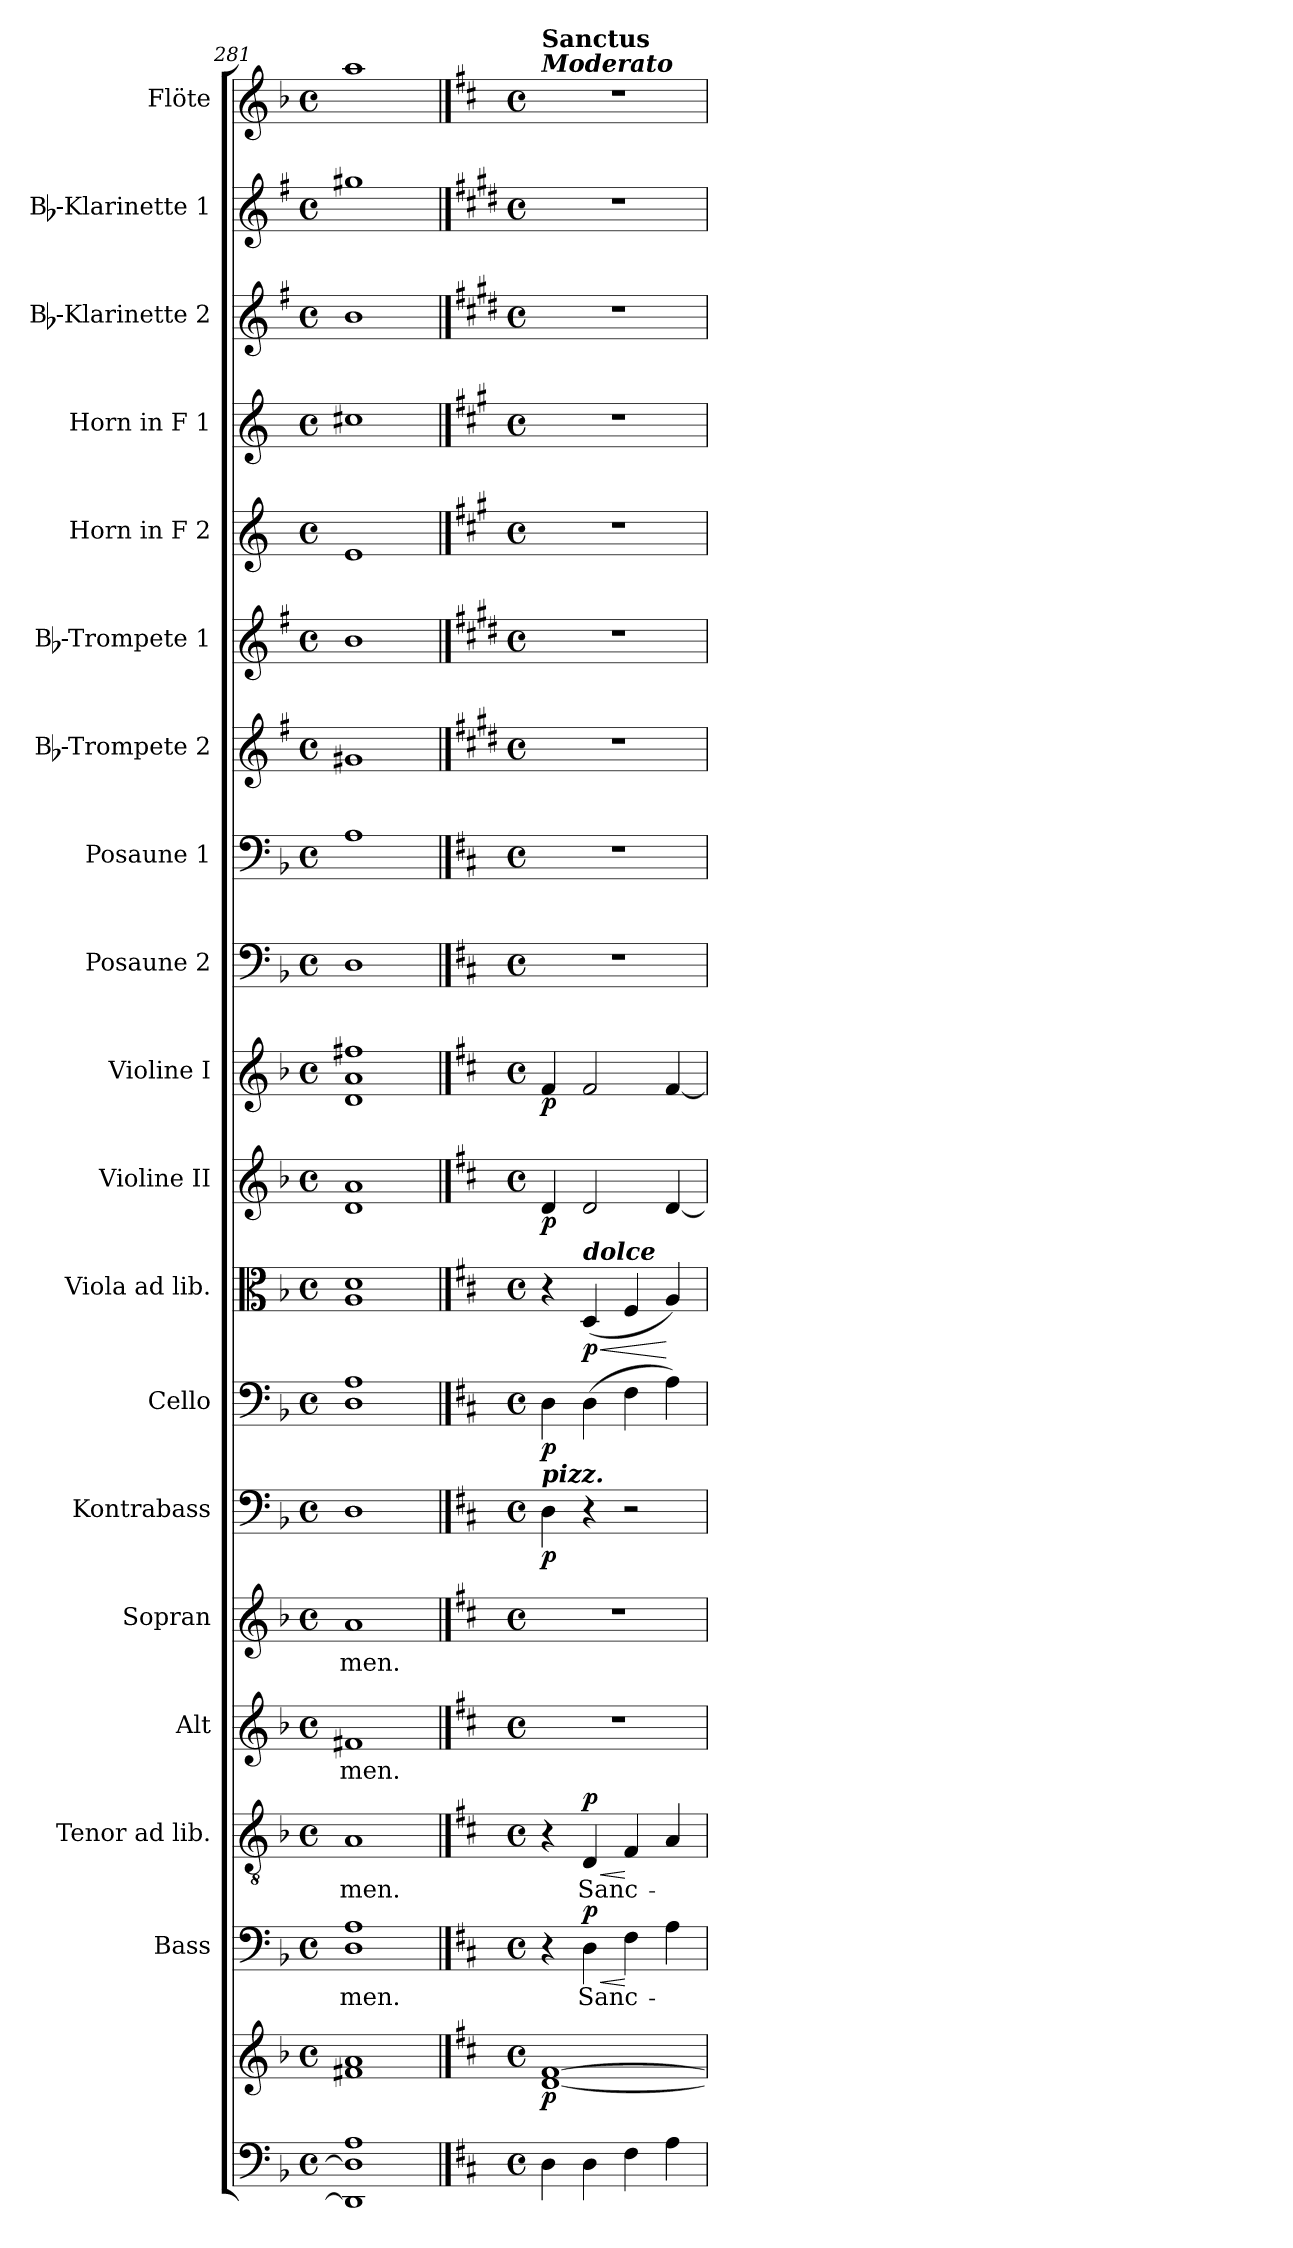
**kern	**kern	**dynam	**kern	**text	**dynam	**kern	**text	**dynam	**kern	**text	**kern	**text	**kern	**dynam	**kern	**dynam	**kern	**dynam	**kern	**dynam	**kern	**dynam	**kern	**kern	**kern	**kern	**kern	**kern	**kern	**kern	**kern
*part19	*part19	*part19	*part18	*part18	*part18	*part17	*part17	*part17	*part16	*part16	*part15	*part15	*part14	*part14	*part13	*part13	*part12	*part12	*part11	*part11	*part10	*part10	*part9	*part8	*part7	*part6	*part5	*part4	*part3	*part2	*part1
*staff20	*staff19	*staff19/20	*staff18	*staff18	*staff18	*staff17	*staff17	*staff17	*staff16	*staff16	*staff15	*staff15	*staff14	*staff14	*staff13	*staff13	*staff12	*staff12	*staff11	*staff11	*staff10	*staff10	*staff9	*staff8	*staff7	*staff6	*staff5	*staff4	*staff3	*staff2	*staff1
*	*	*	*I"Bass	*	*	*I"Tenor ad lib.	*	*	*I"Alt	*	*I"Sopran	*	*I"Kontrabass	*	*I"Cello	*	*I"Viola ad lib.	*	*I"Violine II	*	*I"Violine I	*	*I"Posaune 2	*I"Posaune 1	*I"Bb-Trompete 2	*I"Bb-Trompete 1	*I"Horn in F 2	*I"Horn in F 1	*I"Bb-Klarinette 2	*I"Bb-Klarinette 1	*I"Flöte
*	*	*	*I'B.	*	*	*I'T.	*	*	*I'A.	*	*I'S.	*	*I'Kb.	*	*	*	*I'Vla.	*	*I'Vl. II	*	*I'Vl. I	*	*I'Pos. 2	*I'Pos. 1	*I'Bb Trp. 2	*I'Bb Trp. 1	*	*	*I'Bb Kl. 2	*I'Bb Kl. 1	*I'Fl.
*clefF4	*clefG2	*	*clefF4	*	*	*clefGv2	*	*	*clefG2	*	*clefG2	*	*clefF4	*	*clefF4	*	*clefC3	*	*clefG2	*	*clefG2	*	*clefF4	*clefF4	*clefG2	*clefG2	*clefG2	*clefG2	*clefG2	*clefG2	*clefG2
*	*	*	*	*	*	*	*	*	*	*	*	*	*ITrd7c12	*	*	*	*	*	*	*	*	*	*	*	*ITrd1c2	*ITrd1c2	*ITrd4c7	*ITrd4c7	*ITrd1c2	*ITrd1c2	*
*k[b-]	*k[b-]	*	*k[b-]	*	*	*k[b-]	*	*	*k[b-]	*	*k[b-]	*	*k[b-]	*	*k[b-]	*	*k[b-]	*	*k[b-]	*	*k[b-]	*	*k[b-]	*k[b-]	*k[b-]	*k[b-]	*k[b-]	*k[b-]	*k[b-]	*k[b-]	*k[b-]
*F:	*F:	*	*F:	*	*	*F:	*	*	*F:	*	*F:	*	*F:	*	*F:	*	*F:	*	*F:	*	*F:	*	*F:	*F:	*F:	*F:	*F:	*F:	*F:	*F:	*F:
*M4/4	*M4/4	*	*M4/4	*	*	*M4/4	*	*	*M4/4	*	*M4/4	*	*M4/4	*	*M4/4	*	*M4/4	*	*M4/4	*	*M4/4	*	*M4/4	*M4/4	*M4/4	*M4/4	*M4/4	*M4/4	*M4/4	*M4/4	*M4/4
*met(c)	*met(c)	*	*met(c)	*	*	*met(c)	*	*	*met(c)	*	*met(c)	*	*met(c)	*	*met(c)	*	*met(c)	*	*met(c)	*	*met(c)	*	*met(c)	*met(c)	*met(c)	*met(c)	*met(c)	*met(c)	*met(c)	*met(c)	*met(c)
=281	=281	=281	=281	=281	=281	=281	=281	=281	=281	=281	=281	=281	=281	=281	=281	=281	=281	=281	=281	=281	=281	=281	=281	=281	=281	=281	=281	=281	=281	=281	=281
*^	*^	*	*	*	*	*	*	*	*	*	*	*	*	*	*	*	*	*	*	*	*	*	*	*	*	*	*	*	*	*	*
!	!	!	!	!	!	!LO:LY:b	!	!	!LO:LY:b	!	!	!LO:LY:b	!	!LO:LY:b	!	!	!	!	!	!	!	!	!	!	!	!	!	!	!	!	!	!	!
1A	1DD] 1D]	1a	1f#X	.	1D 1A	-men.	.	1A	-men.	.	1f#X	-men.	1a	-men.	1DD	.	1D 1A	.	1A 1d	.	1d 1a	.	1d 1a 1ff#X	.	1D	1A	1f#X	1a	1A	1f#X	1a	1ff#X	1aa
*v	*v	*	*	*	*	*	*	*	*	*	*	*	*	*	*	*	*	*	*	*	*	*	*	*	*	*	*	*	*	*	*	*	*
*	*v	*v	*	*	*	*	*	*	*	*	*	*	*	*	*	*	*	*	*	*	*	*	*	*	*	*	*	*	*	*	*	*
!!LO:PB:g=z
==282	==282	==282	==282	==282	==282	==282	==282	==282	==282	==282	==282	==282	==282	==282	==282	==282	==282	==282	==282	==282	==282	==282	==282	==282	==282	==282	==282	==282	==282	==282	==282
*k[f#c#]	*k[f#c#]	*	*k[f#c#]	*	*	*k[f#c#]	*	*	*k[f#c#]	*	*k[f#c#]	*	*k[f#c#]	*	*k[f#c#]	*	*k[f#c#]	*	*k[f#c#]	*	*k[f#c#]	*	*k[f#c#]	*k[f#c#]	*k[f#c#]	*k[f#c#]	*k[f#c#]	*k[f#c#]	*k[f#c#]	*k[f#c#]	*k[f#c#]
*D:	*D:	*	*D:	*	*	*D:	*	*	*D:	*	*D:	*	*D:	*	*D:	*	*D:	*	*D:	*	*D:	*	*D:	*D:	*D:	*D:	*D:	*D:	*D:	*D:	*D:
*M4/4	*M4/4	*	*M4/4	*	*	*M4/4	*	*	*M4/4	*	*M4/4	*	*M4/4	*	*M4/4	*	*M4/4	*	*M4/4	*	*M4/4	*	*M4/4	*M4/4	*M4/4	*M4/4	*M4/4	*M4/4	*M4/4	*M4/4	*M4/4
*met(c)	*met(c)	*	*met(c)	*	*	*met(c)	*	*	*met(c)	*	*met(c)	*	*met(c)	*	*met(c)	*	*met(c)	*	*met(c)	*	*met(c)	*	*met(c)	*met(c)	*met(c)	*met(c)	*met(c)	*met(c)	*met(c)	*met(c)	*met(c)
*^	*^	*	*	*	*	*	*	*	*	*	*	*	*	*	*	*	*	*	*	*	*	*	*	*	*	*	*	*	*	*	*
!	!	!	!	!	!	!	!	!	!	!	!	!	!	!	!	!	!	!	!	!	!	!	!	!	!	!	!	!	!	!	!	!	!LO:TX:a:Bi:t=Moderato
!	!	!	!	!	!	!	!	!	!	!	!	!	!	!	!	!	!	!	!	!	!	!	!	!	!	!	!	!	!	!	!	!	!LO:TX:a:B:t=Sanctus
!	!	!	!	!	!	!	!	!	!	!	!	!	!	!	!LO:TX:a:Bi:t=pizz.	!	!	!	!	!	!	!	!	!	!	!	!	!	!	!	!	!	!
!	!	!	!	!LO:DY:b	!	!	!	!	!	!	!	!	!	!	!	!LO:DY:b	!	!LO:DY:b	!	!	!	!LO:DY:b	!	!LO:DY:b	!	!	!	!	!	!	!	!	!
*v	*v	*	*	*	*	*	*	*	*	*	*	*	*	*	*	*	*	*	*	*	*	*	*	*	*	*	*	*	*	*	*	*	*
*	*v	*v	*	*	*	*	*	*	*	*	*	*	*	*	*	*	*	*	*	*	*	*	*	*	*	*	*	*	*	*	*	*
4D\	[1d [1f#	p	4r	.	.	4r	.	.	1r	.	1r	.	4DD\	p	4D\	p	4r	.	4d/	p	4f#/	p	1r	1r	1r	1r	1r	1r	1r	1r	1r
!	!	!	!	!	!	!	!	!	!	!	!	!	!	!	!	!	!LO:TX:a:Bi:t=dolce	!	!	!	!	!	!	!	!	!	!	!	!	!	!
!	!	!	!	!LO:LY:b	!LO:HP:b	!	!LO:LY:b	!LO:HP:b	!	!	!	!	!	!	!	!	!	!LO:HP:b	!	!	!	!	!	!	!	!	!	!	!	!	!
!	!	!	!	!	!LO:DY:n=1:a	!	!	!LO:DY:n=1:a	!	!	!	!	!	!	!	!	!	!LO:DY:n=1:b	!	!	!	!	!	!	!	!	!	!	!	!	!
4D\	.	.	4D\	Sanc-	< p	4D/	Sanc-	< p	.	.	.	.	4r	.	(>4D\	.	(<4D/	< p	2d/	.	2f#/	.	.	.	.	.	.	.	.	.	.
4F#\	.	.	4F#\	.	[	4F#/	.	[	.	.	.	.	2r	.	4F#\	.	4F#/	.	.	.	.	.	.	.	.	.	.	.	.	.	.
4A\	.	.	4A\	.	.	4A/	.	.	.	.	.	.	.	.	4A\)	.	4A/)	[	[4d/	.	[4f#/	.	.	.	.	.	.	.	.	.	.
=	=	=	=	=	=	=	=	=	=	=	=	=	=	=	=	=	=	=	=	=	=	=	=	=	=	=	=	=	=	=	=
*-	*-	*-	*-	*-	*-	*-	*-	*-	*-	*-	*-	*-	*-	*-	*-	*-	*-	*-	*-	*-	*-	*-	*-	*-	*-	*-	*-	*-	*-	*-	*-
